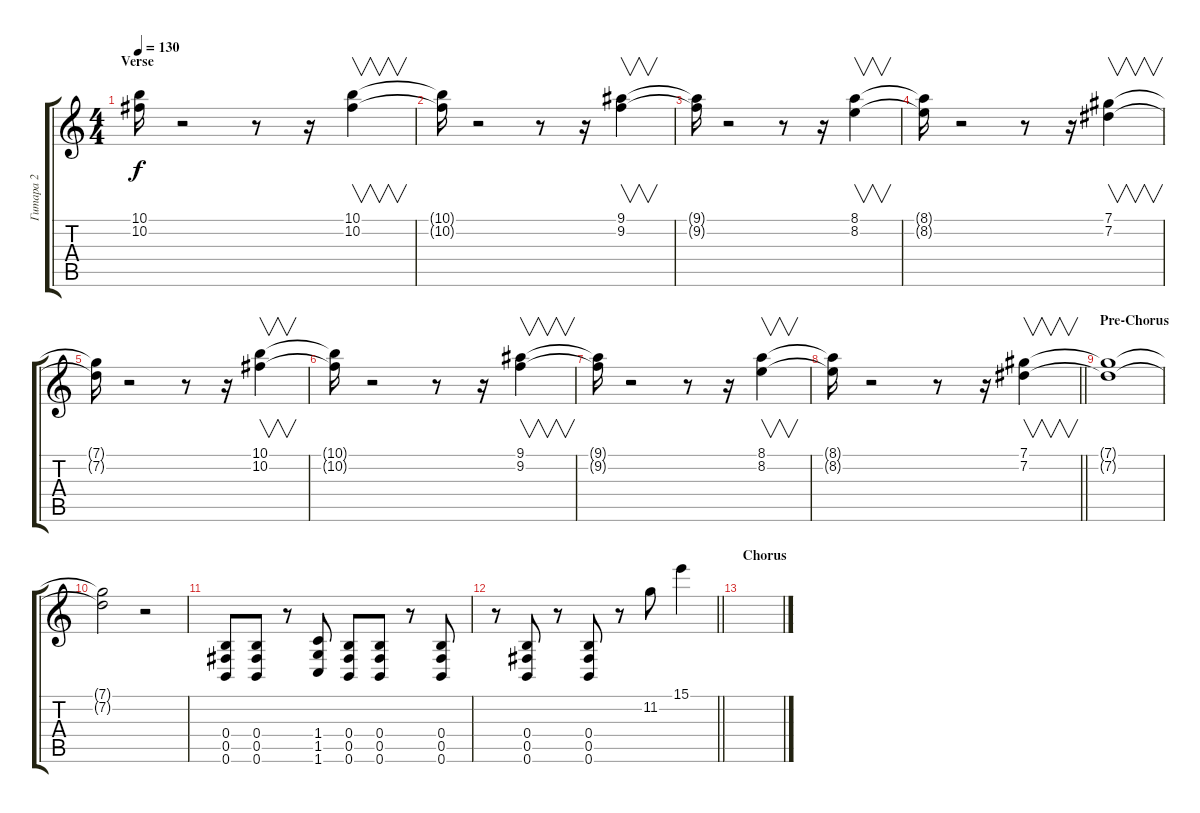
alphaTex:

\track ("Гитара 2" "Гитара 2") {instrument distortionguitar}
\staff {score tabs}
\tuning (Db4 Ab3 E3 B2 Gb2 B1) {hide}
\ts (4 4)
\section ("" "Verse")
\tempo 130
\clef g2
\ks c
(10.1{t} 10.2{t}).16{dy f} r.2 r.8 r.16 (10.1 10.2).4{v} |
(10.1{t} 10.2{t}).16 r.2 r.8 r.16 (9.1 9.2).4{v} |
(9.1{t} 9.2{t}).16 r.2 r.8 r.16 (8.1 8.2).4{v} |
(8.1{t} 8.2{t}).16 r.2 r.8 r.16 (7.1 7.2).4{v} |
(7.1{t} 7.2{t}).16 r.2 r.8 r.16 (10.1 10.2).4{v} |
(10.1{t} 10.2{t}).16 r.2 r.8 r.16 (9.1 9.2).4{v} |
(9.1{t} 9.2{t}).16 r.2 r.8 r.16 (8.1 8.2).4{v} |
\barLineRight lightlight
(8.1{t} 8.2{t}).16 r.2 r.8 r.16 (7.1 7.2).4{v} |
\section ("" "Pre-Chorus")
(7.1{t} 7.2{t}).1 |
(7.1{t} 7.2{t}).2 r.2 |
(0.4 0.5 0.6).8 (0.4 0.5 0.6).8 r.8 (1.4 1.5 1.6).8 (0.4 0.5 0.6).8 (0.4 0.5 0.6).8 r.8 (0.4 0.5 0.6).8 |
\barLineRight lightlight
r.8 (0.4 0.5 0.6).8 r.8 (0.4 0.5 0.6).8 r.8 11.2.8 15.1.4 |
\section ("" "Chorus")
